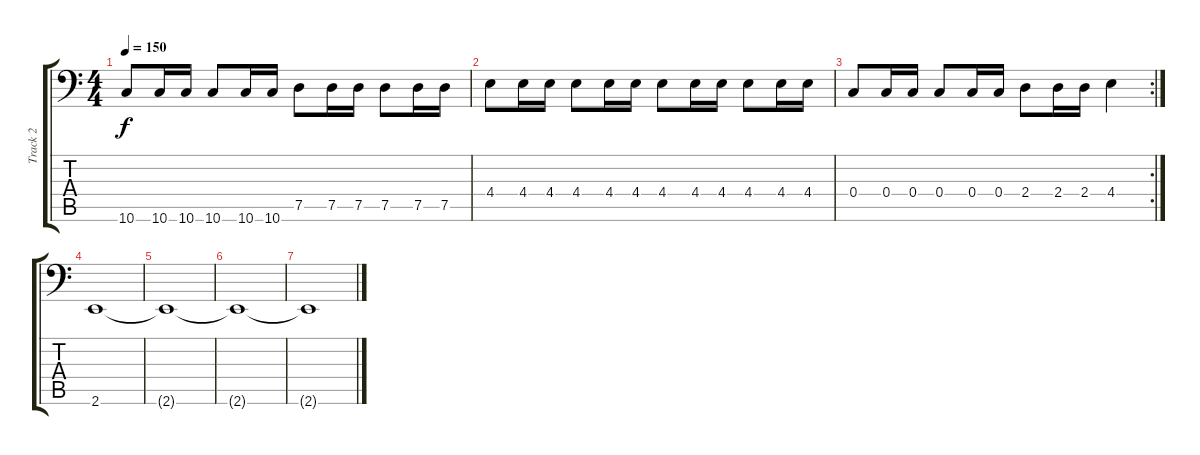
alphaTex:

\track ("Track 2" "Track 2") {instrument electricbasspick}
\staff {score tabs}
\tuning (D3 A2 F2 C2 G1 D1) {hide}
\ts (4 4)
\tempo 150
\clef f4
\ks c
10.6.8{dy f} 10.6.16 10.6.16 10.6.8 10.6.16 10.6.16 7.5.8 7.5.16 7.5.16 7.5.8 7.5.16 7.5.16 |
4.4.8 4.4.16 4.4.16 4.4.8 4.4.16 4.4.16 4.4.8 4.4.16 4.4.16 4.4.8 4.4.16 4.4.16 |
\rc 2
0.4.8 0.4.16 0.4.16 0.4.8 0.4.16 0.4.16 2.4.8 2.4.16 2.4.16 4.4.4 |
2.6.1 |
2.6{t}.1{volume 0} |
2.6{t}.1 |
2.6{t}.1
